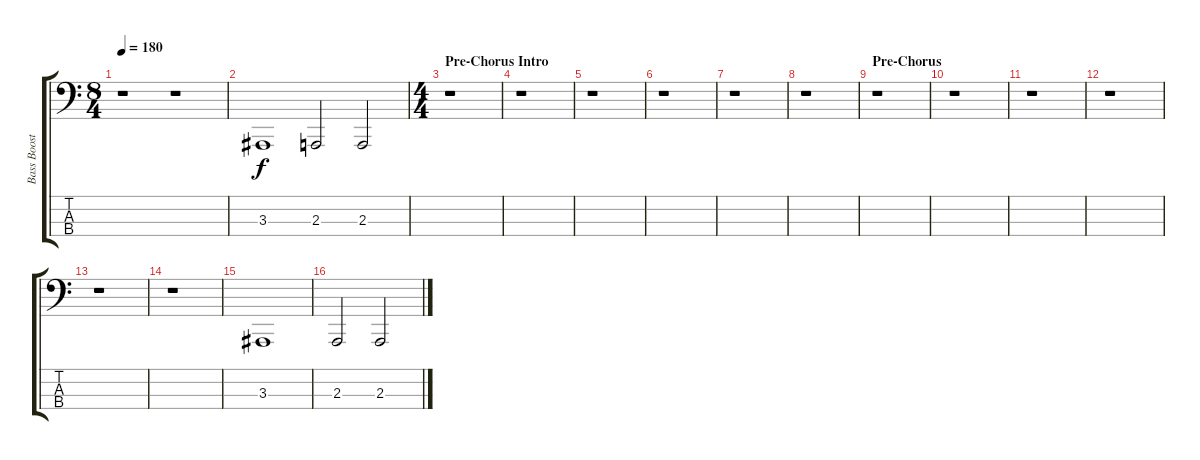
\track ("Bass Boost 1" "Bass Boost") {instrument cello}
\staff {score tabs}
\tuning (F2 C2 G1 D1) {hide}
\ts (8 4)
\tempo 180
\clef f4
\ks c
r.1{dy f} r.1 |
3.3.1 2.3.2 2.3.2 |
\ts (4 4)
\section ("" "Pre-Chorus Intro")
r.1 |
r.1 |
r.1 |
r.1 |
r.1 |
r.1 |
\section ("" "Pre-Chorus")
r.1 |
r.1 |
r.1 |
r.1 |
r.1 |
r.1 |
3.3.1 |
2.3.2 2.3.2
